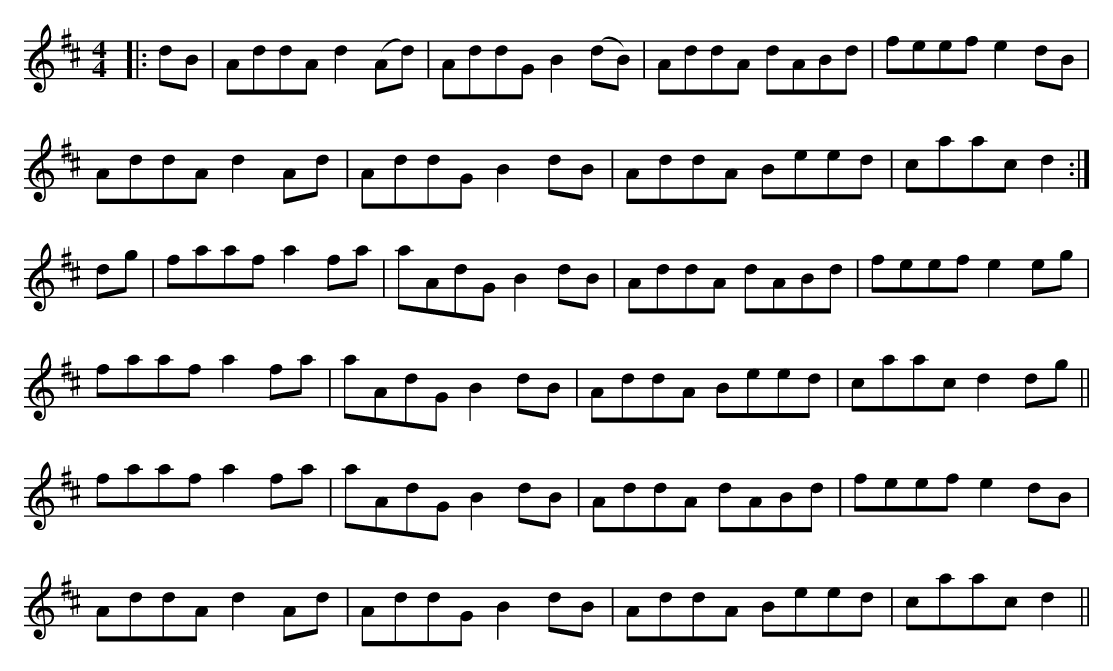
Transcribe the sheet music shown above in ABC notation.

X:1
M:4/4
K:D
|:dB|AddA d2(Ad)|AddG B2(dB)|AddA dABd|feef e2dB|
AddA d2Ad|AddG B2dB|AddA Beed|caac d2:|
dg|faaf a2fa|aAdG B2dB|AddA dABd|feef e2eg|
faaf a2fa|aAdG B2dB|AddA Beed|caac d2 dg||
faaf a2fa|aAdG B2dB|AddA dABd|feef e2dB|
AddA d2Ad|AddG B2dB|AddA Beed|caac d2||
